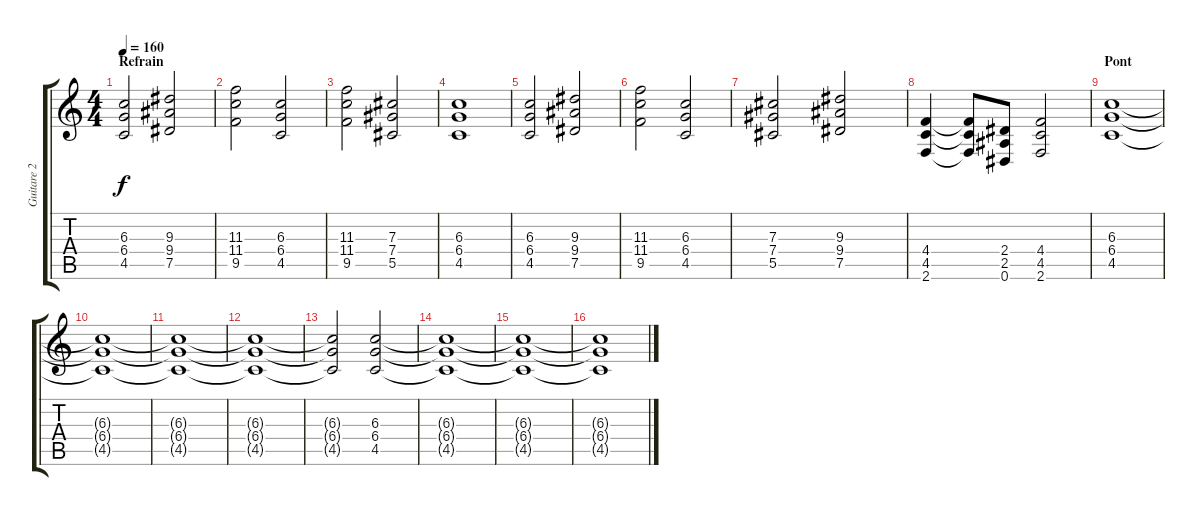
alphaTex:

\track ("Guitare 2" "Guitare 2") {instrument distortionguitar}
\staff {score tabs}
\tuning (Eb4 Bb3 Gb3 Db3 Ab2 Eb2) {hide}
\ts (4 4)
\section ("" "Refrain")
\tempo 160
\clef g2
\ks c
(6.3 6.4 4.5).2{dy f} (9.3 9.4 7.5).2 |
(11.3 11.4 9.5).2 (6.3 6.4 4.5).2 |
(11.3 11.4 9.5).2 (7.3 7.4 5.5).2 |
(6.3 6.4 4.5).1 |
(6.3 6.4 4.5).2 (9.3 9.4 7.5).2 |
(11.3 11.4 9.5).2 (6.3 6.4 4.5).2 |
(7.3 7.4 5.5).2 (9.3 9.4 7.5).2 |
(4.4 4.5 2.6).4 (4.4{t} 4.5{t} 2.6{t}).8 (2.4 2.5 0.6).8 (4.4 4.5 2.6).2 |
\section ("" "Pont")
(6.3 6.4 4.5).1 |
(6.3{t} 6.4{t} 4.5{t}).1 |
(6.3{t} 6.4{t} 4.5{t}).1 |
(6.3{t} 6.4{t} 4.5{t}).1 |
(6.3{t} 6.4{t} 4.5{t}).2 (6.3 6.4 4.5).2 |
(6.3{t} 6.4{t} 4.5{t}).1 |
(6.3{t} 6.4{t} 4.5{t}).1 |
(6.3{t} 6.4{t} 4.5{t}).1
